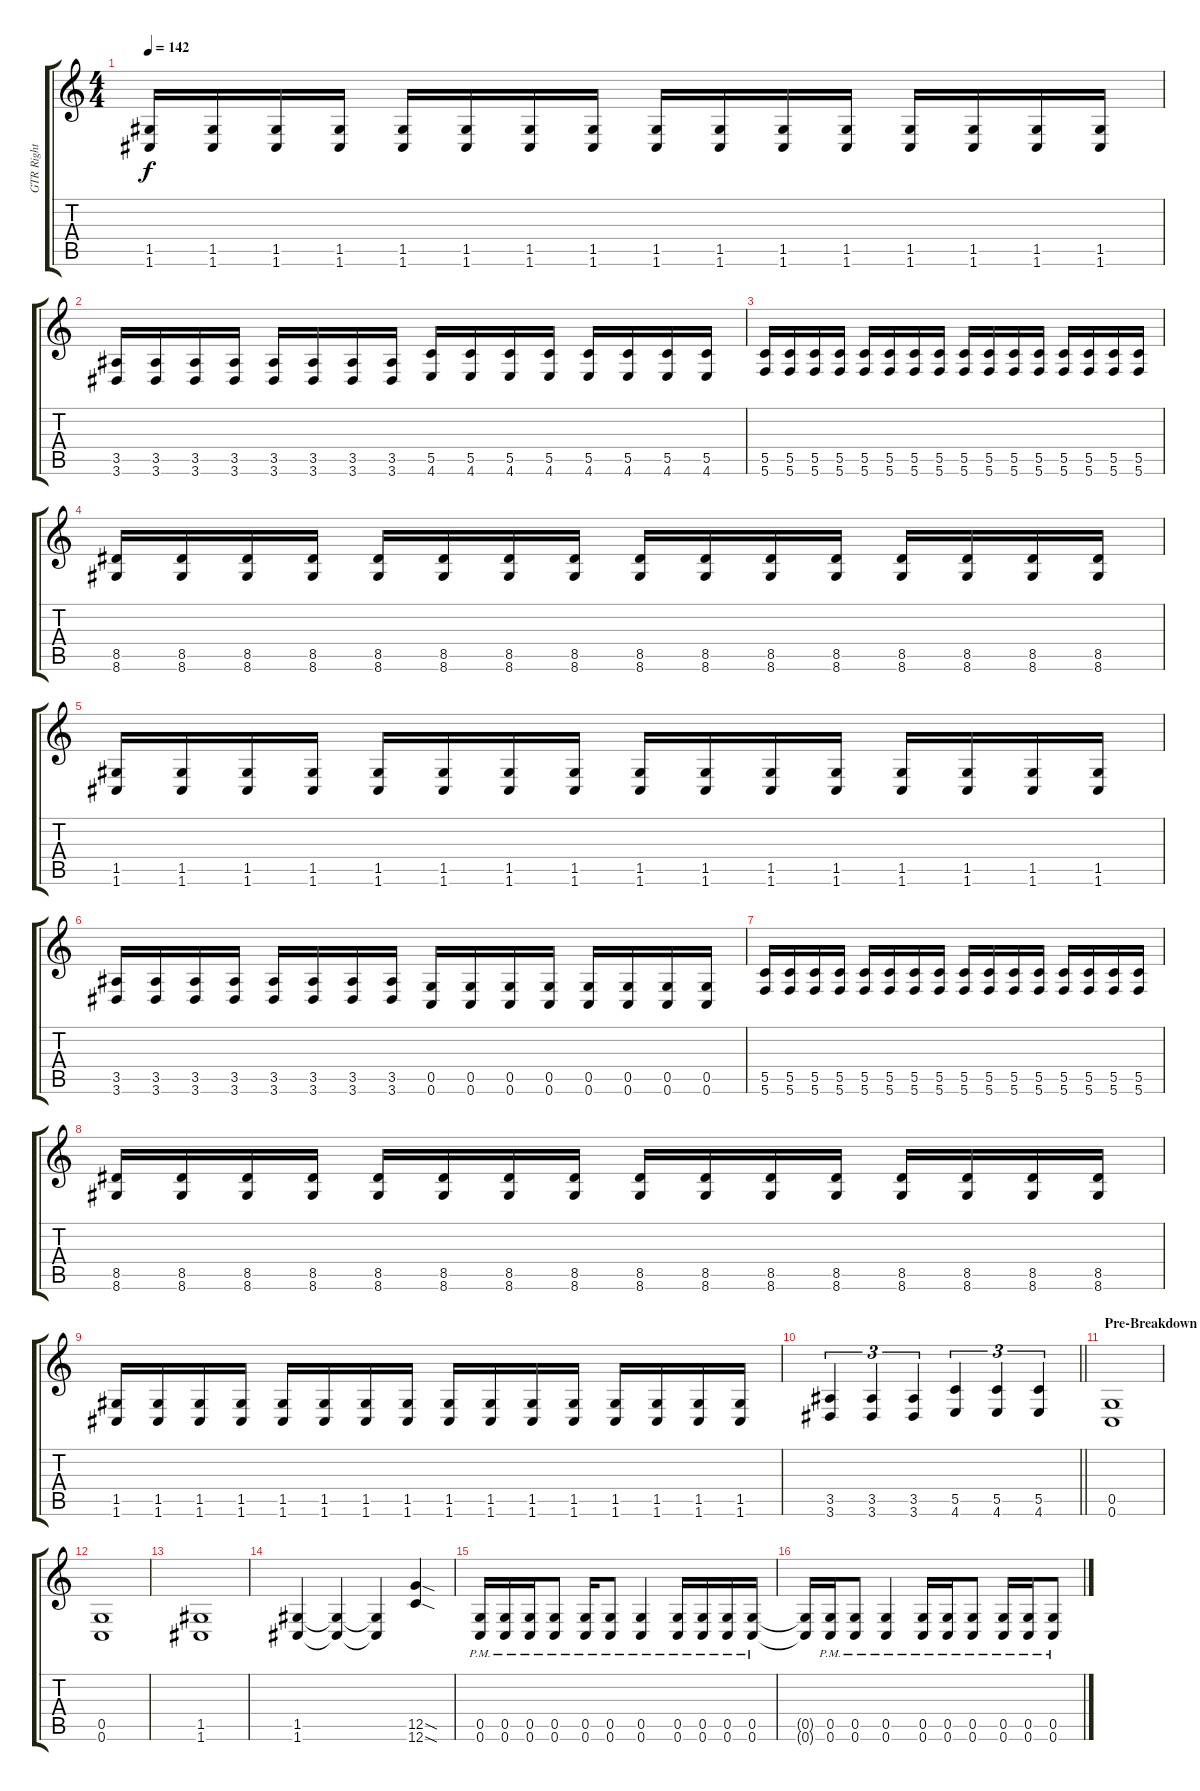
\track ("GTR Right" "GTR Right") {instrument distortionguitar}
\staff {score tabs}
\tuning (D4 A3 F3 C3 G2 C2) {hide}
\ts (4 4)
\tempo 142
\clef g2
\ks c
(1.5 1.6).16{dy f} (1.5 1.6).16 (1.5 1.6).16 (1.5 1.6).16 (1.5 1.6).16 (1.5 1.6).16 (1.5 1.6).16 (1.5 1.6).16 (1.5 1.6).16 (1.5 1.6).16 (1.5 1.6).16 (1.5 1.6).16 (1.5 1.6).16 (1.5 1.6).16 (1.5 1.6).16 (1.5 1.6).16 |
(3.5 3.6).16 (3.5 3.6).16 (3.5 3.6).16 (3.5 3.6).16 (3.5 3.6).16 (3.5 3.6).16 (3.5 3.6).16 (3.5 3.6).16 (5.5 4.6).16 (5.5 4.6).16 (5.5 4.6).16 (5.5 4.6).16 (5.5 4.6).16 (5.5 4.6).16 (5.5 4.6).16 (5.5 4.6).16 |
(5.5 5.6).16 (5.5 5.6).16 (5.5 5.6).16 (5.5 5.6).16 (5.5 5.6).16 (5.5 5.6).16 (5.5 5.6).16 (5.5 5.6).16 (5.5 5.6).16 (5.5 5.6).16 (5.5 5.6).16 (5.5 5.6).16 (5.5 5.6).16 (5.5 5.6).16 (5.5 5.6).16 (5.5 5.6).16 |
(8.5 8.6).16 (8.5 8.6).16 (8.5 8.6).16 (8.5 8.6).16 (8.5 8.6).16 (8.5 8.6).16 (8.5 8.6).16 (8.5 8.6).16 (8.5 8.6).16 (8.5 8.6).16 (8.5 8.6).16 (8.5 8.6).16 (8.5 8.6).16 (8.5 8.6).16 (8.5 8.6).16 (8.5 8.6).16 |
(1.5 1.6).16 (1.5 1.6).16 (1.5 1.6).16 (1.5 1.6).16 (1.5 1.6).16 (1.5 1.6).16 (1.5 1.6).16 (1.5 1.6).16 (1.5 1.6).16 (1.5 1.6).16 (1.5 1.6).16 (1.5 1.6).16 (1.5 1.6).16 (1.5 1.6).16 (1.5 1.6).16 (1.5 1.6).16 |
(3.5 3.6).16 (3.5 3.6).16 (3.5 3.6).16 (3.5 3.6).16 (3.5 3.6).16 (3.5 3.6).16 (3.5 3.6).16 (3.5 3.6).16 (0.5 0.6).16 (0.5 0.6).16 (0.5 0.6).16 (0.5 0.6).16 (0.5 0.6).16 (0.5 0.6).16 (0.5 0.6).16 (0.5 0.6).16 |
(5.5 5.6).16 (5.5 5.6).16 (5.5 5.6).16 (5.5 5.6).16 (5.5 5.6).16 (5.5 5.6).16 (5.5 5.6).16 (5.5 5.6).16 (5.5 5.6).16 (5.5 5.6).16 (5.5 5.6).16 (5.5 5.6).16 (5.5 5.6).16 (5.5 5.6).16 (5.5 5.6).16 (5.5 5.6).16 |
(8.5 8.6).16 (8.5 8.6).16 (8.5 8.6).16 (8.5 8.6).16 (8.5 8.6).16 (8.5 8.6).16 (8.5 8.6).16 (8.5 8.6).16 (8.5 8.6).16 (8.5 8.6).16 (8.5 8.6).16 (8.5 8.6).16 (8.5 8.6).16 (8.5 8.6).16 (8.5 8.6).16 (8.5 8.6).16 |
(1.5 1.6).16 (1.5 1.6).16 (1.5 1.6).16 (1.5 1.6).16 (1.5 1.6).16 (1.5 1.6).16 (1.5 1.6).16 (1.5 1.6).16 (1.5 1.6).16 (1.5 1.6).16 (1.5 1.6).16 (1.5 1.6).16 (1.5 1.6).16 (1.5 1.6).16 (1.5 1.6).16 (1.5 1.6).16 |
\barLineRight lightlight
(3.5 3.6).4{tu (3 2)} (3.5 3.6).4{tu (3 2)} (3.5 3.6).4{tu (3 2)} (5.5 4.6).4{tu (3 2)} (5.5 4.6).4{tu (3 2)} (5.5 4.6).4{tu (3 2)} |
\section ("" "Pre-Breakdown")
(0.5 0.6).1 |
(0.5 0.6).1 |
(1.5 1.6).1 |
(1.5 1.6).4 (1.5{t} 1.6{t}).4 (1.5{t} 1.6{t}).4 (12.5{sod} 12.6{sod}).4 |
(0.5{pm} 0.6{pm}).16 (0.5{pm} 0.6{pm}).16 (0.5{pm} 0.6{pm}).16 (0.5{pm} 0.6{pm}).8 (0.5{pm} 0.6{pm}).16 (0.5{pm} 0.6{pm}).8 (0.5{pm} 0.6{pm}).4 (0.5{pm} 0.6{pm}).16 (0.5{pm} 0.6{pm}).16 (0.5{pm} 0.6{pm}).16 (0.5{pm} 0.6{pm}).16 |
(0.5{t} 0.6{t}).16 (0.5{pm} 0.6{pm}).16 (0.5{pm} 0.6{pm}).8 (0.5{pm} 0.6{pm}).4 (0.5{pm} 0.6{pm}).16 (0.5{pm} 0.6{pm}).16 (0.5{pm} 0.6{pm}).8 (0.5{pm} 0.6{pm}).16 (0.5{pm} 0.6{pm}).16 (0.5{pm} 0.6{pm}).8
